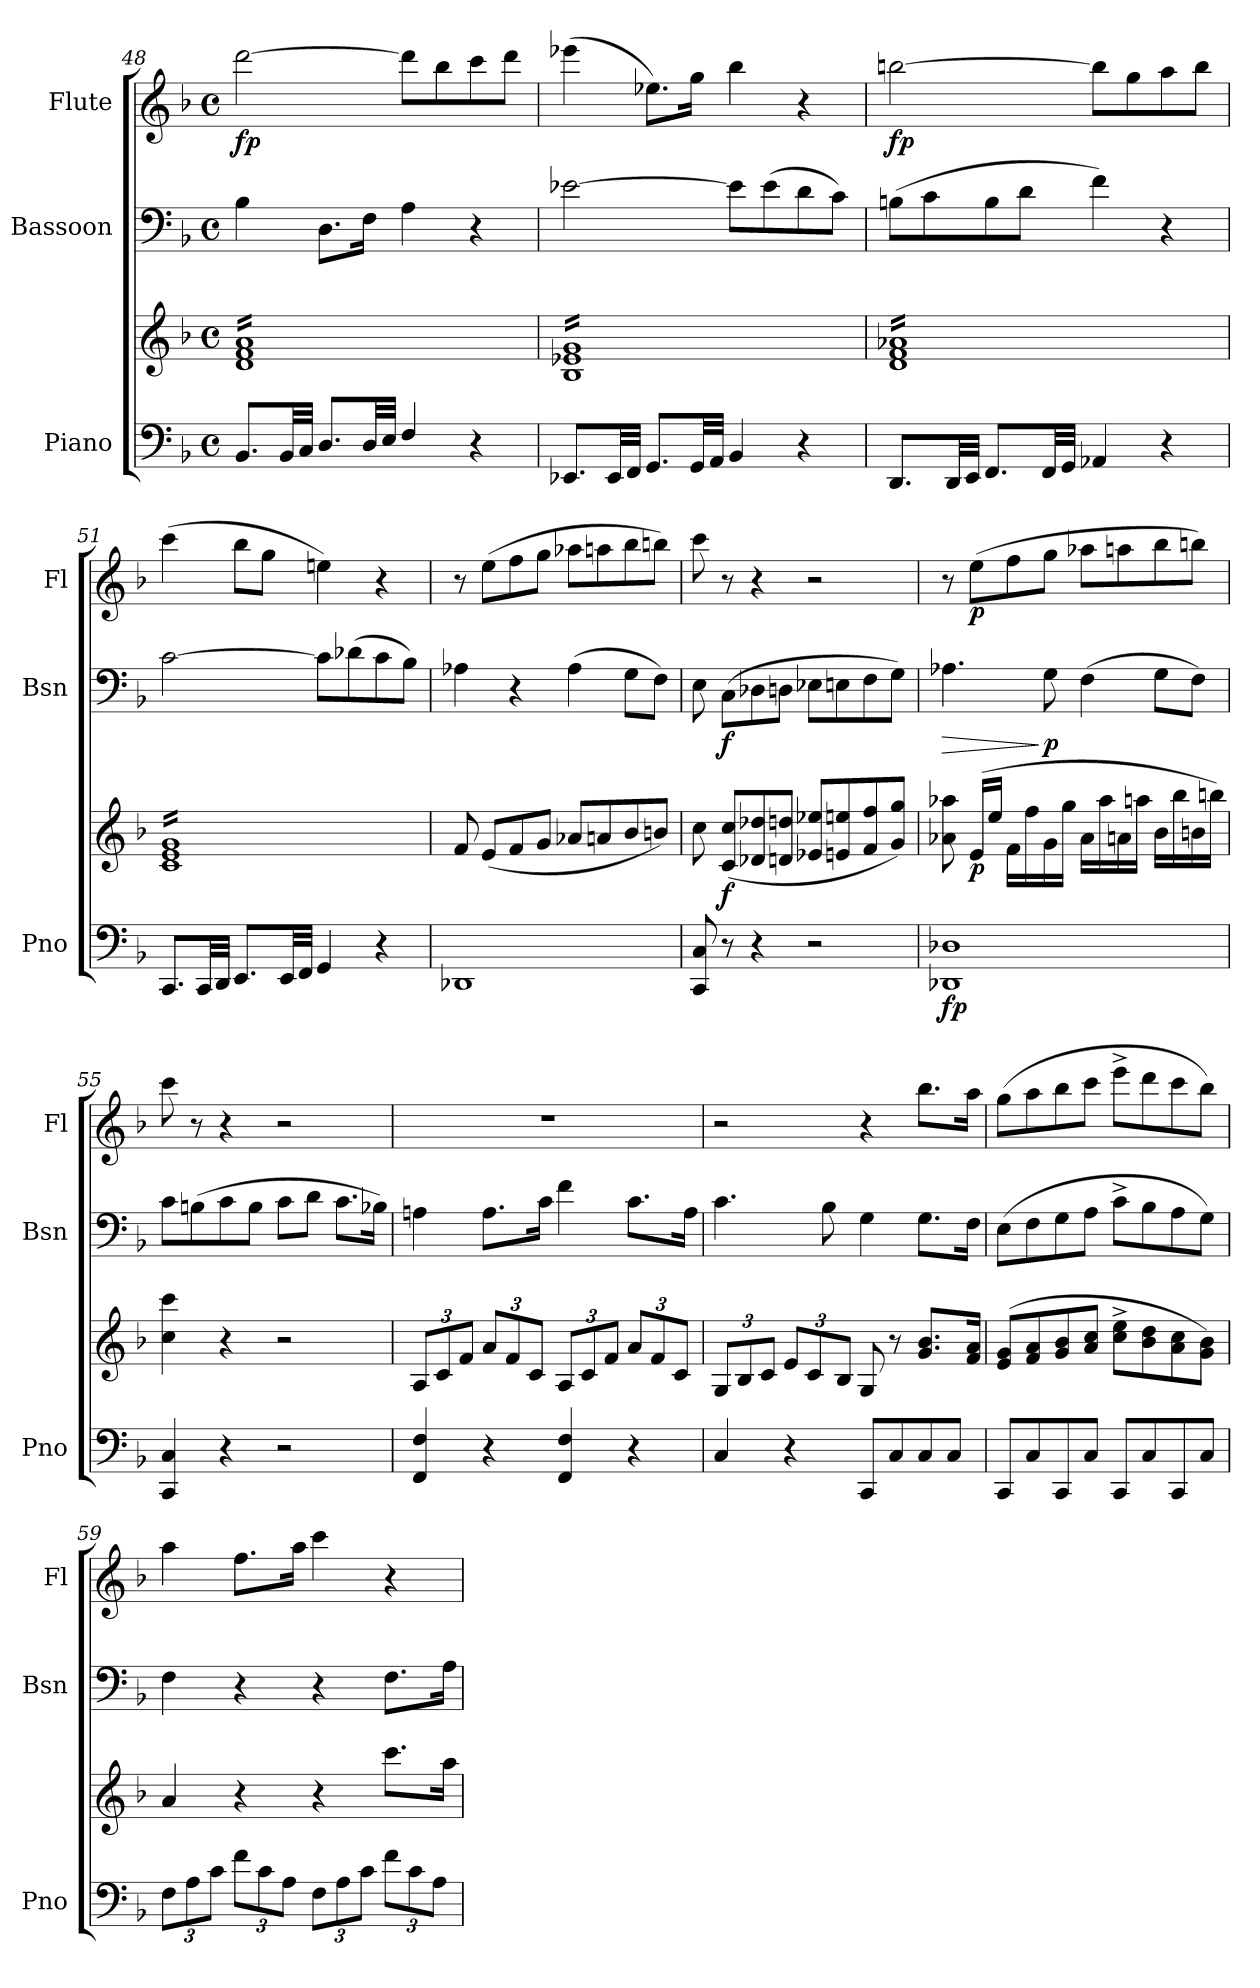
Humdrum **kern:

**kern	**kern	**dynam	**kern	**dynam	**kern	**dynam
*part3	*part3	*part3	*part2	*part2	*part1	*part1
*staff4	*staff3	*staff3/4	*staff2	*staff2	*staff1	*staff1
*I"Piano	*	*	*I"Bassoon	*	*I"Flute	*
*I'Pno	*	*	*I'Bsn	*	*I'Fl	*
*clefF4	*clefG2	*	*clefF4	*	*clefG2	*
*k[b-]	*k[b-]	*	*k[b-]	*	*k[b-]	*
*M4/4	*M4/4	*	*M4/4	*	*M4/4	*
*met(c)	*met(c)	*	*met(c)	*	*met(c)	*
=48	=48	=48	=48	=48	=48	=48
!	!	!	!	!	!	!LO:DY:b
*	*tremolo	*	*	*	*	*
8.BB-/L	16d 16f 16aLL	.	4B-\	.	[2ddd\	fp
.	16d 16f 16a	.	.	.	.	.
.	16d 16f 16a	.	.	.	.	.
32BB-/LL	16d 16f 16a	.	.	.	.	.
32C/JJJ	.	.	.	.	.	.
8.D/L	16d 16f 16a	.	8.D\L	.	.	.
.	16d 16f 16a	.	.	.	.	.
.	16d 16f 16a	.	.	.	.	.
32D/LL	16d 16f 16a	.	16F\Jk	.	.	.
32E/JJJ	.	.	.	.	.	.
4F/	16d 16f 16a	.	4A\	.	8ddd\L]	.
.	16d 16f 16a	.	.	.	.	.
.	16d 16f 16a	.	.	.	8bb-\	.
.	16d 16f 16a	.	.	.	.	.
4r	16d 16f 16a	.	4r	.	8ccc\	.
.	16d 16f 16a	.	.	.	.	.
.	16d 16f 16a	.	.	.	8ddd\J	.
.	16d 16f 16aJJ	.	.	.	.	.
=49	=49	=49	=49	=49	=49	=49
8.EE-X/L	16B- 16e-X 16gLL	.	[2e-X\	.	(>4eee-X\	.
.	16B- 16e-X 16g	.	.	.	.	.
.	16B- 16e-X 16g	.	.	.	.	.
32EE-/LL	16B- 16e-X 16g	.	.	.	.	.
32FF/JJJ	.	.	.	.	.	.
8.GG/L	16B- 16e-X 16g	.	.	.	8.ee-X\L)	.
.	16B- 16e-X 16g	.	.	.	.	.
.	16B- 16e-X 16g	.	.	.	.	.
32GG/LL	16B- 16e-X 16g	.	.	.	16gg\Jk	.
32AA/JJJ	.	.	.	.	.	.
4BB-/	16B- 16e-X 16g	.	8e-\L]	.	4bb-\	.
.	16B- 16e-X 16g	.	.	.	.	.
.	16B- 16e-X 16g	.	(>8e-\	.	.	.
.	16B- 16e-X 16g	.	.	.	.	.
4r	16B- 16e-X 16g	.	8d\	.	4r	.
.	16B- 16e-X 16g	.	.	.	.	.
.	16B- 16e-X 16g	.	8c\J)	.	.	.
.	16B- 16e-X 16gJJ	.	.	.	.	.
!!LO:PB:g=z
=50	=50	=50	=50	=50	=50	=50
!	!	!	!	!	!	!LO:DY:b
8.DD/L	16d 16f 16a-XLL	.	(>8Bn\L	.	[2bbn\	fp
.	16d 16f 16a-X	.	.	.	.	.
.	16d 16f 16a-X	.	8c\	.	.	.
32DD/LL	16d 16f 16a-X	.	.	.	.	.
32EE/JJJ	.	.	.	.	.	.
8.FF/L	16d 16f 16a-X	.	8B\	.	.	.
.	16d 16f 16a-X	.	.	.	.	.
.	16d 16f 16a-X	.	8d\J	.	.	.
32FF/LL	16d 16f 16a-X	.	.	.	.	.
32GG/JJJ	.	.	.	.	.	.
4AA-X/	16d 16f 16a-X	.	4f\)	.	8bb\L]	.
.	16d 16f 16a-X	.	.	.	.	.
.	16d 16f 16a-X	.	.	.	8gg\	.
.	16d 16f 16a-X	.	.	.	.	.
4r	16d 16f 16a-X	.	4r	.	8aa\	.
.	16d 16f 16a-X	.	.	.	.	.
.	16d 16f 16a-X	.	.	.	8bb\J	.
.	16d 16f 16a-XJJ	.	.	.	.	.
=51	=51	=51	=51	=51	=51	=51
8.CC/L	16c 16e 16gLL	.	[2c\	.	(>4ccc\	.
.	16c 16e 16g	.	.	.	.	.
.	16c 16e 16g	.	.	.	.	.
32CC/LL	16c 16e 16g	.	.	.	.	.
32DD/JJJ	.	.	.	.	.	.
8.EE/L	16c 16e 16g	.	.	.	8bb-\L	.
.	16c 16e 16g	.	.	.	.	.
.	16c 16e 16g	.	.	.	8gg\J	.
32EE/LL	16c 16e 16g	.	.	.	.	.
32FF/JJJ	.	.	.	.	.	.
4GG/	16c 16e 16g	.	8c\L]	.	4een\)	.
.	16c 16e 16g	.	.	.	.	.
.	16c 16e 16g	.	(>8d-X\	.	.	.
.	16c 16e 16g	.	.	.	.	.
4r	16c 16e 16g	.	8c\	.	4r	.
.	16c 16e 16g	.	.	.	.	.
.	16c 16e 16g	.	8B-\J)	.	.	.
.	16c 16e 16gJJ	.	.	.	.	.
*	*Xtremolo	*	*	*	*	*
=52	=52	=52	=52	=52	=52	=52
1DD-X	8f/	.	4A-X\	.	8r	.
.	(<8e/L	.	.	.	(>8ee\L	.
.	8f/	.	4r	.	8ff\	.
.	8g/J	.	.	.	8gg\J	.
.	8a-X/L	.	(>4A-\	.	8aa-X\L	.
.	8an/	.	.	.	8aan\	.
.	8b-/	.	8G\L	.	8bb-\	.
.	8bn/J)	.	8F\J)	.	8bbn\J)	.
=53	=53	=53	=53	=53	=53	=53
8CC/ 8C/	8cc\	.	8E\	.	8ccc\	.
!	!	!LO:DY:b	!	!LO:DY:b	!	!
8r	(<8c/ 8cc/L	f	(>8C\L	f	8r	.
4r	8d-X/ 8dd-X/	.	8D-X\	.	4r	.
.	8dn/ 8ddn/J	.	8Dn\J	.	.	.
2r	8e-X/ 8ee-X/L	.	8E-X\L	.	2r	.
.	8en/ 8een/	.	8En\	.	.	.
.	8f/ 8ff/	.	8F\	.	.	.
.	8g/ 8gg/J)	.	8G\J)	.	.	.
!!LO:LB:g=z
=54	=54	=54	=54	=54	=54	=54
!	!	!LO:DY:b=2	!	!LO:HP:b	!	!
1DD-X 1D-X	8a-X\ 8aa-X\	fp	4.A-X\	>	8r	.
!	!	!LO:DY:b	!	!	!	!LO:DY:b
.	(>16e/LL	p	.	.	(>8ee\L	p
.	16ee/JJ	.	.	.	.	.
.	16f\LL	.	.	.	8ff\	.
.	16ff\	.	.	.	.	.
!	!	!	!	!LO:DY:n=1:b	!	!
.	16g\	.	8G\	] p	8gg\J	.
.	16gg\JJ	.	.	.	.	.
.	16a-\LL	.	(>4F\	.	8aa-X\L	.
.	16aa-\	.	.	.	.	.
.	16an\	.	.	.	8aan\	.
.	16aan\JJ	.	.	.	.	.
.	16b-\LL	.	8G\L	.	8bb-\	.
.	16bb-\	.	.	.	.	.
.	16bn\	.	8F\J)	.	8bbn\J)	.
.	16bbn\JJ)	.	.	.	.	.
=55	=55	=55	=55	=55	=55	=55
4CC/ 4C/	4cc\ 4ccc\	.	8c\L	.	8ccc\	.
.	.	.	(>8Bn\	.	8r	.
4r	4r	.	8c\	.	4r	.
.	.	.	8B\J	.	.	.
2r	2r	.	8c\L	.	2r	.
.	.	.	8d\J	.	.	.
.	.	.	8.c\L	.	.	.
.	.	.	16B-X\Jk)	.	.	.
=56	=56	=56	=56	=56	=56	=56
*	*Xbrackettup	*	*	*	*	*
4FF/ 4F/	12A/L	.	4An\	.	1r	.
.	12c/	.	.	.	.	.
.	12f/J	.	.	.	.	.
4r	12a/L	.	8.A\L	.	.	.
.	12f/	.	.	.	.	.
.	12c/J	.	.	.	.	.
.	.	.	16c\Jk	.	.	.
4FF/ 4F/	12A/L	.	4f\	.	.	.
.	12c/	.	.	.	.	.
.	12f/J	.	.	.	.	.
4r	12a/L	.	8.c\L	.	.	.
.	12f/	.	.	.	.	.
.	12c/J	.	.	.	.	.
.	.	.	16A\Jk	.	.	.
=57	=57	=57	=57	=57	=57	=57
4C/	12G/L	.	4.c\	.	2r	.
.	12B-/	.	.	.	.	.
.	12c/J	.	.	.	.	.
4r	12e/L	.	.	.	.	.
.	12c/	.	.	.	.	.
.	.	.	8B-\	.	.	.
.	12B-/J	.	.	.	.	.
8CC/L	8G/	.	4G\	.	4r	.
8C/	8r	.	.	.	.	.
8C/	8.g/ 8.b-/L	.	8.G\L	.	8.bb-\L	.
8C/J	.	.	.	.	.	.
.	16f/ 16a/Jk	.	16F\Jk	.	16aa\Jk	.
!!LO:LB:g=z
=58	=58	=58	=58	=58	=58	=58
8CC/L	(>8e/ 8g/L	.	(>8E\L	.	(>8gg\L	.
8C/	8f/ 8a/	.	8F\	.	8aa\	.
8CC/	8g/ 8b-/	.	8G\	.	8bb-\	.
8C/J	8a/ 8cc/J	.	8A\J	.	8ccc\J	.
8CC/L	8cc\^ 8ee\^L	.	8c^\L	.	8eee^\L	.
8C/	8b-\ 8dd\	.	8B-\	.	8ddd\	.
8CC/	8a\ 8cc\	.	8A\	.	8ccc\	.
8C/J	8g\ 8b-\J)	.	8G\J)	.	8bb-\J)	.
=59	=59	=59	=59	=59	=59	=59
*Xbrackettup	*	*	*	*	*	*
12F\L	4a/	.	4F\	.	4aa\	.
12A\	.	.	.	.	.	.
12c\J	.	.	.	.	.	.
12f\L	4r	.	4r	.	8.ff\L	.
12c\	.	.	.	.	.	.
12A\J	.	.	.	.	.	.
.	.	.	.	.	16aa\Jk	.
12F\L	4r	.	4r	.	4ccc\	.
12A\	.	.	.	.	.	.
12c\J	.	.	.	.	.	.
12f\L	8.ccc\L	.	8.F\L	.	4r	.
12c\	.	.	.	.	.	.
12A\J	.	.	.	.	.	.
.	16aa\Jk	.	16A\Jk	.	.	.
=	=	=	=	=	=	=
*-	*-	*-	*-	*-	*-	*-
